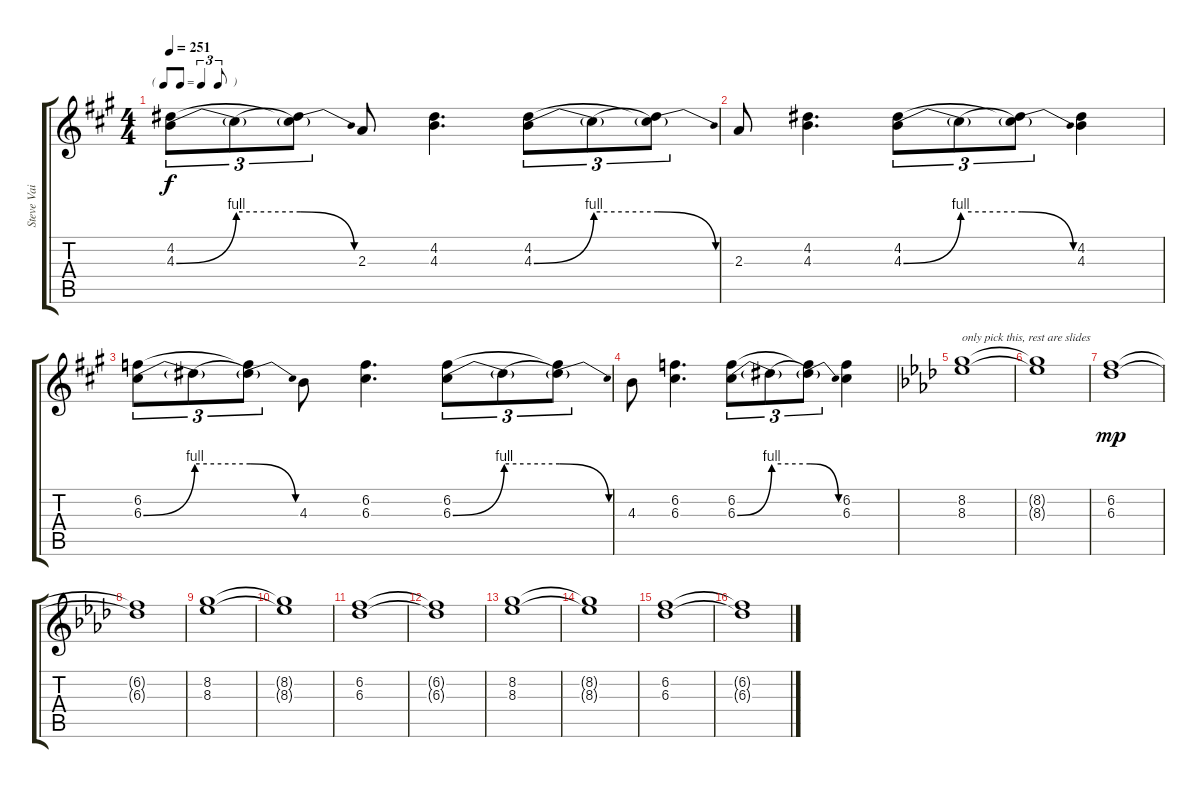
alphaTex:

\track ("Steve Vai" "Steve Vai") {instrument distortionguitar}
\staff {score tabs}
\tuning (E4 B3 G3 D3 A2 E2) {hide}
\ts (4 4)
\tf triplet8th
\tempo 251
\clef g2
\ks f#minor
(4.2 4.3{be (bend 0 0 60 4)}).8{tu (3 2) dy f} 4.3{be (hold 0 4 60 4) t}.8{tu (3 2)} (4.2{t} 4.3{be (release 0 4 60 0) t}).8{tu (3 2)} 2.3.8 (4.2 4.3).4{d} (4.2 4.3{be (bend 0 0 60 4)}).8{tu (3 2)} 4.3{be (hold 0 4 60 4) t}.8{tu (3 2)} (4.2{t} 4.3{be (release 0 4 60 0) t}).8{tu (3 2)} |
2.3.8 (4.2 4.3).4{d} (4.2 4.3{be (bend 0 0 60 4)}).8{tu (3 2)} 4.3{be (hold 0 4 60 4) t}.8{tu (3 2)} (4.2{t} 4.3{be (release 0 4 60 0) t}).8{tu (3 2)} (4.2 4.3).4 |
(6.2 6.3{be (bend 0 0 60 4)}).8{tu (3 2)} 6.3{be (hold 0 4 60 4) t}.8{tu (3 2)} (6.2{t} 6.3{be (release 0 4 60 0) t}).8{tu (3 2)} 4.3.8 (6.2 6.3).4{d} (6.2 6.3{be (bend 0 0 60 4)}).8{tu (3 2)} 6.3{be (hold 0 4 60 4) t}.8{tu (3 2)} (6.2{t} 6.3{be (release 0 4 60 0) t}).8{tu (3 2)} |
4.3.8 (6.2 6.3).4{d} (6.2 6.3{be (bend 0 0 60 4)}).8{tu (3 2)} 6.3{be (hold 0 4 60 4) t}.8{tu (3 2)} (6.2{t} 6.3{be (release 0 4 60 0) t}).8{tu (3 2)} (6.2 6.3).4 |
\ks fminor
(8.2 8.3).1{txt "only pick this, rest are slides"} |
(8.2{t} 8.3{t}).1 |
(6.2 6.3).1{dy mp} |
(6.2{t} 6.3{t}).1 |
(8.2 8.3).1 |
(8.2{t} 8.3{t}).1 |
(6.2 6.3).1 |
(6.2{t} 6.3{t}).1 |
(8.2 8.3).1 |
(8.2{t} 8.3{t}).1 |
(6.2 6.3).1 |
(6.2{t} 6.3{t}).1
